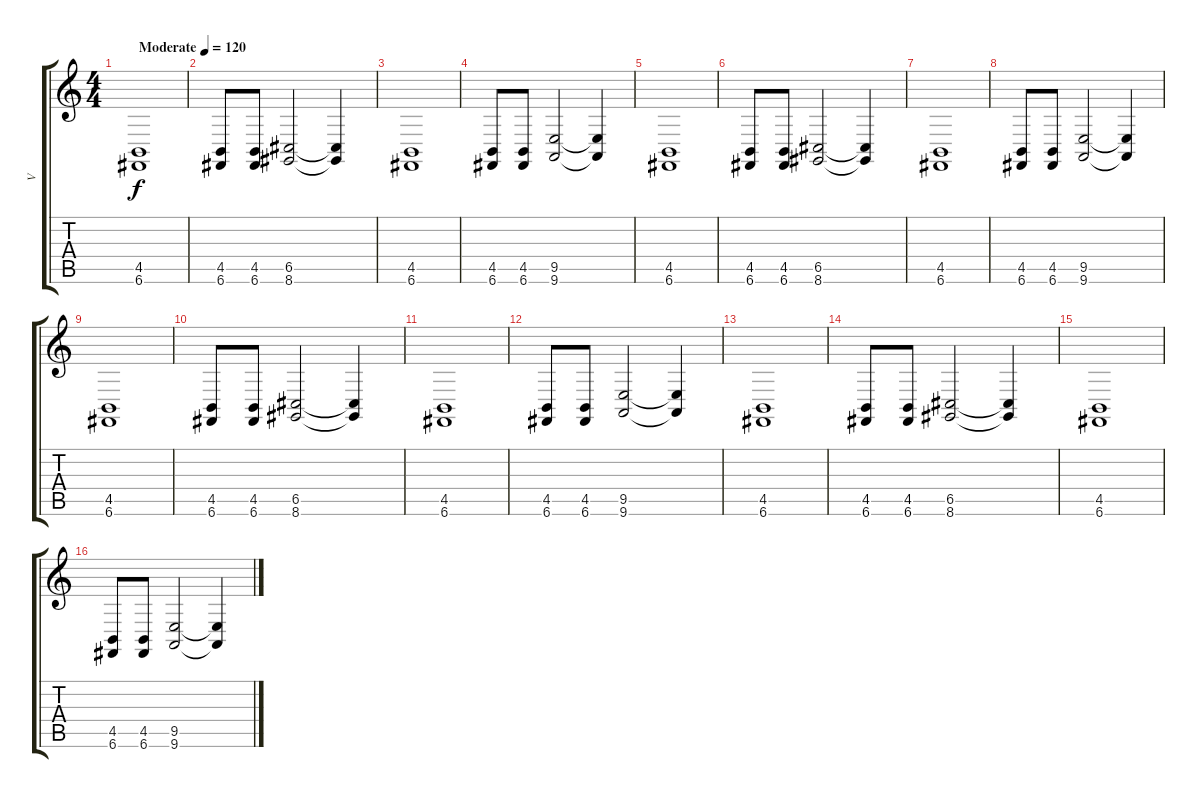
\track ("V" "V") {instrument violin}
\staff {score tabs}
\tuning (E4 C4 G3 C3 G2 C2) {hide}
\ts (4 4)
\tempo (120 "Moderate")
\clef g2
\ks c
(4.5 6.6).1{dy f instrument violin} |
(4.5 6.6).8 (4.5 6.6).8 (6.5 8.6).2 (6.5{t} 8.6{t}).4 |
(4.5 6.6).1 |
(4.5 6.6).8 (4.5 6.6).8 (9.5 9.6).2 (9.5{t} 9.6{t}).4 |
(4.5 6.6).1 |
(4.5 6.6).8 (4.5 6.6).8 (6.5 8.6).2 (6.5{t} 8.6{t}).4 |
(4.5 6.6).1 |
(4.5 6.6).8 (4.5 6.6).8 (9.5 9.6).2 (9.5{t} 9.6{t}).4 |
(4.5 6.6).1 |
(4.5 6.6).8 (4.5 6.6).8 (6.5 8.6).2 (6.5{t} 8.6{t}).4 |
(4.5 6.6).1 |
(4.5 6.6).8 (4.5 6.6).8 (9.5 9.6).2 (9.5{t} 9.6{t}).4 |
(4.5 6.6).1 |
(4.5 6.6).8 (4.5 6.6).8 (6.5 8.6).2 (6.5{t} 8.6{t}).4 |
(4.5 6.6).1 |
(4.5 6.6).8 (4.5 6.6).8 (9.5 9.6).2 (9.5{t} 9.6{t}).4
